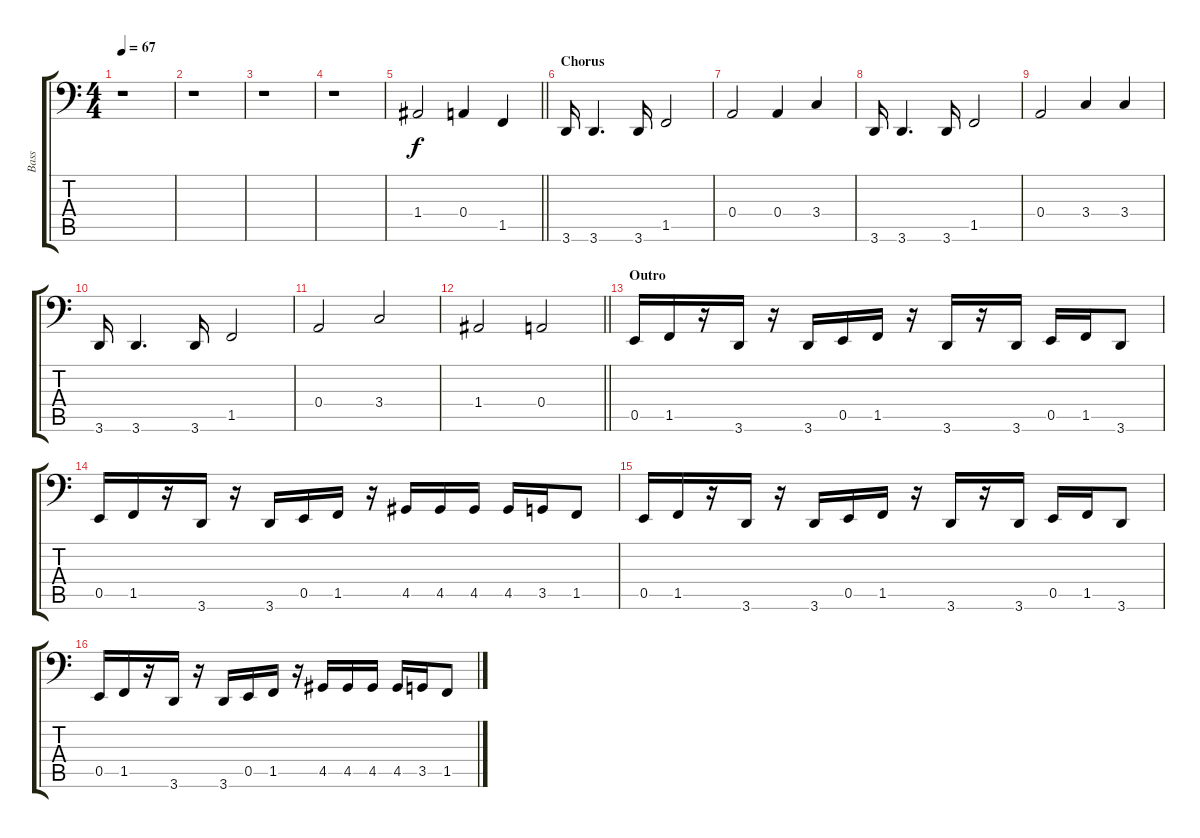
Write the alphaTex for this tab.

\track ("Bass" "Bass") {instrument electricbassfinger}
\staff {score tabs}
\tuning (C3 G2 D2 A1 E1 B0) {hide}
\ts (4 4)
\tempo 67
\clef f4
\ks c
r.1{dy f} |
r.1 |
r.1 |
r.1 |
\barLineRight lightlight
1.4.2 0.4.4 1.5.4 |
\section ("" "Chorus")
3.6.16 3.6.4{d} 3.6.16 1.5.2 |
0.4.2 0.4.4 3.4.4 |
3.6.16 3.6.4{d} 3.6.16 1.5.2 |
0.4.2 3.4.4 3.4.4 |
3.6.16 3.6.4{d} 3.6.16 1.5.2 |
0.4.2 3.4.2 |
\barLineRight lightlight
1.4.2 0.4.2 |
\section ("" "Outro")
0.5.16 1.5.16 r.16 3.6.16 r.16 3.6.16 0.5.16 1.5.16 r.16 3.6.16 r.16 3.6.16 0.5.16 1.5.16 3.6.8 |
0.5.16 1.5.16 r.16 3.6.16 r.16 3.6.16 0.5.16 1.5.16 r.16 4.5.16 4.5.16 4.5.16 4.5.16 3.5.16 1.5.8 |
0.5.16 1.5.16 r.16 3.6.16 r.16 3.6.16 0.5.16 1.5.16 r.16 3.6.16 r.16 3.6.16 0.5.16 1.5.16 3.6.8 |
0.5.16 1.5.16 r.16 3.6.16 r.16 3.6.16 0.5.16 1.5.16 r.16 4.5.16 4.5.16 4.5.16 4.5.16 3.5.16 1.5.8
